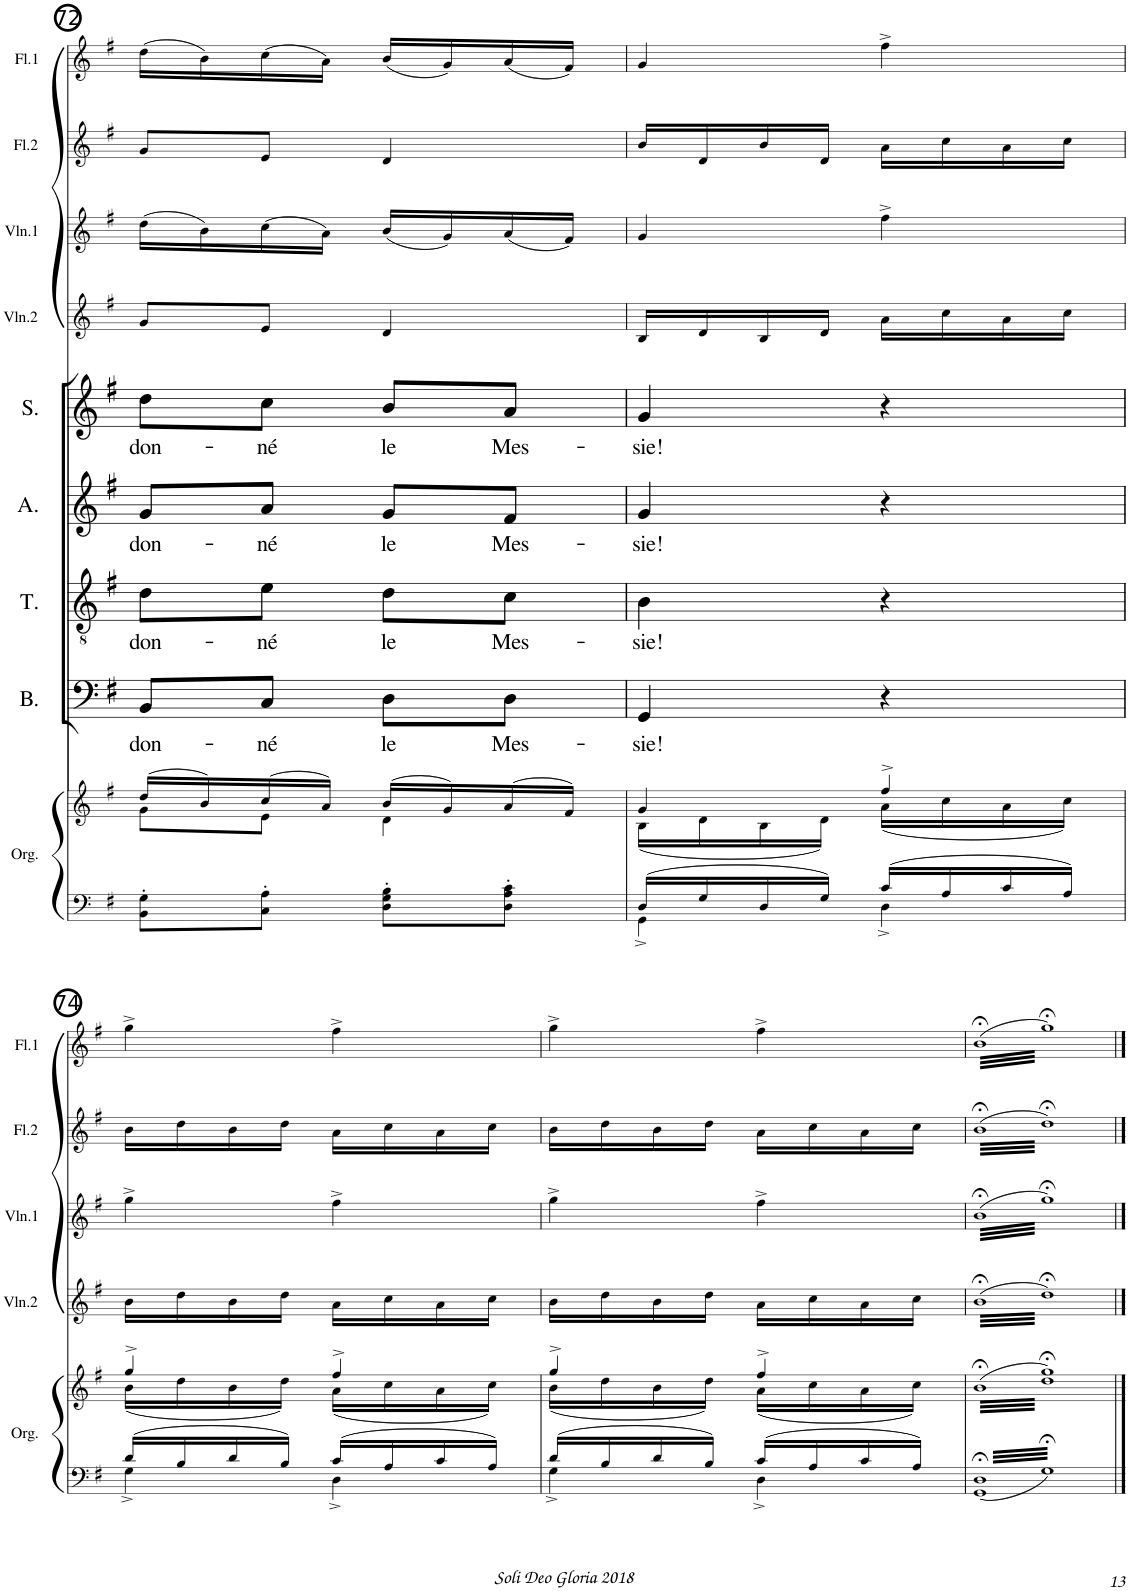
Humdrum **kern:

**kern	**kern	**kern	**text	**kern	**text	**kern	**text	**kern	**text	**kern	**kern	**kern	**kern
*part9	*part9	*part8	*part8	*part7	*part7	*part6	*part6	*part5	*part5	*part4	*part3	*part2	*part1
*staff10	*staff9	*staff8	*staff8	*staff7	*staff7	*staff6	*staff6	*staff5	*staff5	*staff4	*staff3	*staff2	*staff1
*I"Orgue	*	*I"Bass	*	*I"Ténor	*	*I"Alto	*	*I"Soprano	*	*I"Violon 2	*I"Violon 1	*I"Flûte 2	*I"Flûte 1
*I'Org.	*	*I'B.	*	*I'T.	*	*I'A.	*	*I'S.	*	*I'Vln.2	*I'Vln.1	*I'Fl.2	*I'Fl.1
!!LO:PB:g=z
*clefF4	*clefG2	*clefF4	*	*clefGv2	*	*clefG2	*	*clefG2	*	*clefG2	*clefG2	*clefG2	*clefG2
*k[f#]	*k[f#]	*k[f#]	*	*k[f#]	*	*k[f#]	*	*k[f#]	*	*k[f#]	*k[f#]	*k[f#]	*k[f#]
*M2/4	*M2/4	*M2/4	*	*M2/4	*	*M2/4	*	*M2/4	*	*M2/4	*M2/4	*M2/4	*M2/4
=72	=72	=72	=72	=72	=72	=72	=72	=72	=72	=72	=72	=72	=72
*	*^	*	*	*	*	*	*	*	*	*	*	*	*
!	!	!	!	!LO:LY:b	!	!LO:LY:b	!	!LO:LY:b	!	!LO:LY:b	!	!	!	!
8BB\' 8G\'L	(16dd/LL	8g\L	8BB/L	don-	8d\L	don-	8g/L	don-	8dd\L	don-	8g/L	(16dd\LL	8g/L	(16dd\LL
.	16b/)	.	.	.	.	.	.	.	.	.	.	16b\)	.	16b\)
!	!	!	!	!LO:LY:b	!	!LO:LY:b	!	!LO:LY:b	!	!LO:LY:b	!	!	!	!
8C\' 8A\'J	(16cc/	8e\J	8C/J	-né	8e\J	-né	8a/J	-né	8cc\J	-né	8e/J	(16cc\	8e/J	(16cc\
.	16a/JJ)	.	.	.	.	.	.	.	.	.	.	16a\JJ)	.	16a\JJ)
!	!	!	!	!LO:LY:b	!	!LO:LY:b	!	!LO:LY:b	!	!LO:LY:b	!	!	!	!
8D\' 8G\' 8B\'L	(16b/LL	4d\	8D\L	le	8d\L	le	8g/L	le	8b/L	le	4d/	(16b/LL	4d/	(16b/LL
.	16g/)	.	.	.	.	.	.	.	.	.	.	16g/)	.	16g/)
!	!	!	!	!LO:LY:b	!	!LO:LY:b	!	!LO:LY:b	!	!LO:LY:b	!	!	!	!
8D\' 8A\' 8c\'J	(16a/	.	8D\J	Mes-	8c\J	Mes-	8f#/J	Mes-	8a/J	Mes-	.	(16a/	.	(16a/
.	16f#/JJ)	.	.	.	.	.	.	.	.	.	.	16f#/JJ)	.	16f#/JJ)
=73	=73	=73	=73	=73	=73	=73	=73	=73	=73	=73	=73	=73	=73	=73
*^	*	*	*	*	*	*	*	*	*	*	*	*	*	*
!	!	!	!	!	!LO:LY:b	!	!LO:LY:b	!	!LO:LY:b	!	!LO:LY:b	!	!	!	!
16D/LL	4GG^\	4g/	(16B\LL	4GG/	-sie!	4B\	-sie!	4g/	-sie!	4g/	-sie!	16B/LL	4g/	16b/LL	4g/
16G/	.	.	16d\	.	.	.	.	.	.	.	.	16d/	.	16d/	.
16D/	.	.	16B\	.	.	.	.	.	.	.	.	16B/	.	16b/	.
16G/JJ	.	.	16d\JJ)	.	.	.	.	.	.	.	.	16d/JJ	.	16d/JJ	.
16c/LL	4D^\	4ff#^/	(16a\LL	4r	.	4r	.	4r	.	4r	.	16a\LL	4ff#^\	16a\LL	4ff#^\
16A/	.	.	16cc\	.	.	.	.	.	.	.	.	16cc\	.	16cc\	.
16c/	.	.	16a\	.	.	.	.	.	.	.	.	16a\	.	16a\	.
16A/JJ	.	.	16cc\JJ)	.	.	.	.	.	.	.	.	16cc\JJ	.	16cc\JJ	.
!!LO:LB:g=z
=74	=74	=74	=74	=74	=74	=74	=74	=74	=74	=74	=74	=74	=74	=74	=74
16d/LL	4G^\	4gg^/	(16b\LL	2r	.	2r	.	2r	.	2r	.	16b\LL	4gg^\	16b\LL	4gg^\
16B/	.	.	16dd\	.	.	.	.	.	.	.	.	16dd\	.	16dd\	.
16d/	.	.	16b\	.	.	.	.	.	.	.	.	16b\	.	16b\	.
16B/JJ	.	.	16dd\JJ)	.	.	.	.	.	.	.	.	16dd\JJ	.	16dd\JJ	.
16c/LL	4D^\	4ff#^/	(16a\LL	.	.	.	.	.	.	.	.	16a\LL	4ff#^\	16a\LL	4ff#^\
16A/	.	.	16cc\	.	.	.	.	.	.	.	.	16cc\	.	16cc\	.
16c/	.	.	16a\	.	.	.	.	.	.	.	.	16a\	.	16a\	.
16A/JJ	.	.	16cc\JJ)	.	.	.	.	.	.	.	.	16cc\JJ	.	16cc\JJ	.
=75	=75	=75	=75	=75	=75	=75	=75	=75	=75	=75	=75	=75	=75	=75	=75
16d/LL	4G^\	4gg^/	(16b\LL	2r	.	2r	.	2r	.	2r	.	16b\LL	4gg^\	16b\LL	4gg^\
16B/	.	.	16dd\	.	.	.	.	.	.	.	.	16dd\	.	16dd\	.
16d/	.	.	16b\	.	.	.	.	.	.	.	.	16b\	.	16b\	.
16B/JJ	.	.	16dd\JJ)	.	.	.	.	.	.	.	.	16dd\JJ	.	16dd\JJ	.
16c/LL	4D^\	4ff#^/	(16a\LL	.	.	.	.	.	.	.	.	16a\LL	4ff#^\	16a\LL	4ff#^\
16A/	.	.	16cc\	.	.	.	.	.	.	.	.	16cc\	.	16cc\	.
16c/	.	.	16a\	.	.	.	.	.	.	.	.	16a\	.	16a\	.
16A/JJ	.	.	16cc\JJ)	.	.	.	.	.	.	.	.	16cc\JJ	.	16cc\JJ	.
*v	*v	*	*	*	*	*	*	*	*	*	*	*	*	*	*
*	*v	*v	*	*	*	*	*	*	*	*	*	*	*	*
=76	=76	=76	=76	=76	=76	=76	=76	=76	=76	=76	=76	=76	=76
*	*tremolo	*	*	*	*	*	*	*	*	*	*	*	*
*	*	*	*	*	*	*	*	*	*	*tremolo	*	*	*
*	*	*	*	*	*	*	*	*	*	*	*tremolo	*	*
*	*	*	*	*	*	*	*	*	*	*	*	*tremolo	*
*	*	*	*	*	*	*	*	*	*	*	*	*	*tremolo
6.GG;< 6.D;<	(64b;<LLLL	2r	.	2r	.	2r	.	2r;<	.	(64b;<LLLL	(64b;<LLLL	(64b;<LLLL	(64b;<LLLL
.	64dd;< 64gg;<)	.	.	.	.	.	.	.	.	64dd;<)	64gg;<)	64dd;<)	64gg;<)
.	64b;<	.	.	.	.	.	.	.	.	64b;<	64b;<	64b;<	64b;<
.	64dd;< 64gg;<)	.	.	.	.	.	.	.	.	64dd;<)	64gg;<)	64dd;<)	64gg;<)
.	64b;<	.	.	.	.	.	.	.	.	64b;<	64b;<	64b;<	64b;<
.	64dd;< 64gg;<)	.	.	.	.	.	.	.	.	64dd;<)	64gg;<)	64dd;<)	64gg;<)
.	64b;<	.	.	.	.	.	.	.	.	64b;<	64b;<	64b;<	64b;<
.	64dd;< 64gg;<)	.	.	.	.	.	.	.	.	64dd;<)	64gg;<)	64dd;<)	64gg;<)
.	64b;<	.	.	.	.	.	.	.	.	64b;<	64b;<	64b;<	64b;<
.	64dd;< 64gg;<)	.	.	.	.	.	.	.	.	64dd;<)	64gg;<)	64dd;<)	64gg;<)
.	64b;<	.	.	.	.	.	.	.	.	64b;<	64b;<	64b;<	64b;<
.	64dd;< 64gg;<)	.	.	.	.	.	.	.	.	64dd;<)	64gg;<)	64dd;<)	64gg;<)
.	64b;<	.	.	.	.	.	.	.	.	64b;<	64b;<	64b;<	64b;<
.	64dd;< 64gg;<)	.	.	.	.	.	.	.	.	64dd;<)	64gg;<)	64dd;<)	64gg;<)
.	64b;<	.	.	.	.	.	.	.	.	64b;<	64b;<	64b;<	64b;<
.	64dd;< 64gg;<)	.	.	.	.	.	.	.	.	64dd;<)	64gg;<)	64dd;<)	64gg;<)
6.G;<	64b;<	.	.	.	.	.	.	.	.	64b;<	64b;<	64b;<	64b;<
.	64dd;< 64gg;<)	.	.	.	.	.	.	.	.	64dd;<)	64gg;<)	64dd;<)	64gg;<)
.	64b;<	.	.	.	.	.	.	.	.	64b;<	64b;<	64b;<	64b;<
.	64dd;< 64gg;<)	.	.	.	.	.	.	.	.	64dd;<)	64gg;<)	64dd;<)	64gg;<)
.	64b;<	.	.	.	.	.	.	.	.	64b;<	64b;<	64b;<	64b;<
.	64dd;< 64gg;<)	.	.	.	.	.	.	.	.	64dd;<)	64gg;<)	64dd;<)	64gg;<)
.	64b;<	.	.	.	.	.	.	.	.	64b;<	64b;<	64b;<	64b;<
.	64dd;< 64gg;<)	.	.	.	.	.	.	.	.	64dd;<)	64gg;<)	64dd;<)	64gg;<)
.	64b;<	.	.	.	.	.	.	.	.	64b;<	64b;<	64b;<	64b;<
.	64dd;< 64gg;<)	.	.	.	.	.	.	.	.	64dd;<)	64gg;<)	64dd;<)	64gg;<)
.	64b;<	.	.	.	.	.	.	.	.	64b;<	64b;<	64b;<	64b;<
.	64dd;< 64gg;<)	.	.	.	.	.	.	.	.	64dd;<)	64gg;<)	64dd;<)	64gg;<)
.	64b;<	.	.	.	.	.	.	.	.	64b;<	64b;<	64b;<	64b;<
.	64dd;< 64gg;<)	.	.	.	.	.	.	.	.	64dd;<)	64gg;<)	64dd;<)	64gg;<)
.	64b;<	.	.	.	.	.	.	.	.	64b;<	64b;<	64b;<	64b;<
.	64dd;< 64gg;<)JJJJ	.	.	.	.	.	.	.	.	64dd;<)JJJJ	64gg;<)JJJJ	64dd;<)JJJJ	64gg;<)JJJJ
*	*	*	*	*	*	*	*	*	*	*	*	*	*Xtremolo
*	*	*	*	*	*	*	*	*	*	*	*	*Xtremolo	*
*	*	*	*	*	*	*	*	*	*	*	*Xtremolo	*	*
*	*	*	*	*	*	*	*	*	*	*Xtremolo	*	*	*
*	*Xtremolo	*	*	*	*	*	*	*	*	*	*	*	*
.	.	.	.	.	.	.	.	.	.	.	.	.	.
.	.	.	.	.	.	.	.	.	.	.	.	.	.
.	.	.	.	.	.	.	.	.	.	.	.	.	.
.	.	.	.	.	.	.	.	.	.	.	.	.	.
.	.	.	.	.	.	.	.	.	.	.	.	.	.
.	.	.	.	.	.	.	.	.	.	.	.	.	.
.	.	.	.	.	.	.	.	.	.	.	.	.	.
.	.	.	.	.	.	.	.	.	.	.	.	.	.
.	.	.	.	.	.	.	.	.	.	.	.	.	.
.	.	.	.	.	.	.	.	.	.	.	.	.	.
.	.	.	.	.	.	.	.	.	.	.	.	.	.
.	.	.	.	.	.	.	.	.	.	.	.	.	.
.	.	.	.	.	.	.	.	.	.	.	.	.	.
.	.	.	.	.	.	.	.	.	.	.	.	.	.
.	.	.	.	.	.	.	.	.	.	.	.	.	.
.	.	.	.	.	.	.	.	.	.	.	.	.	.
==	==	==	==	==	==	==	==	==	==	==	==	==	==
*-	*-	*-	*-	*-	*-	*-	*-	*-	*-	*-	*-	*-	*-
